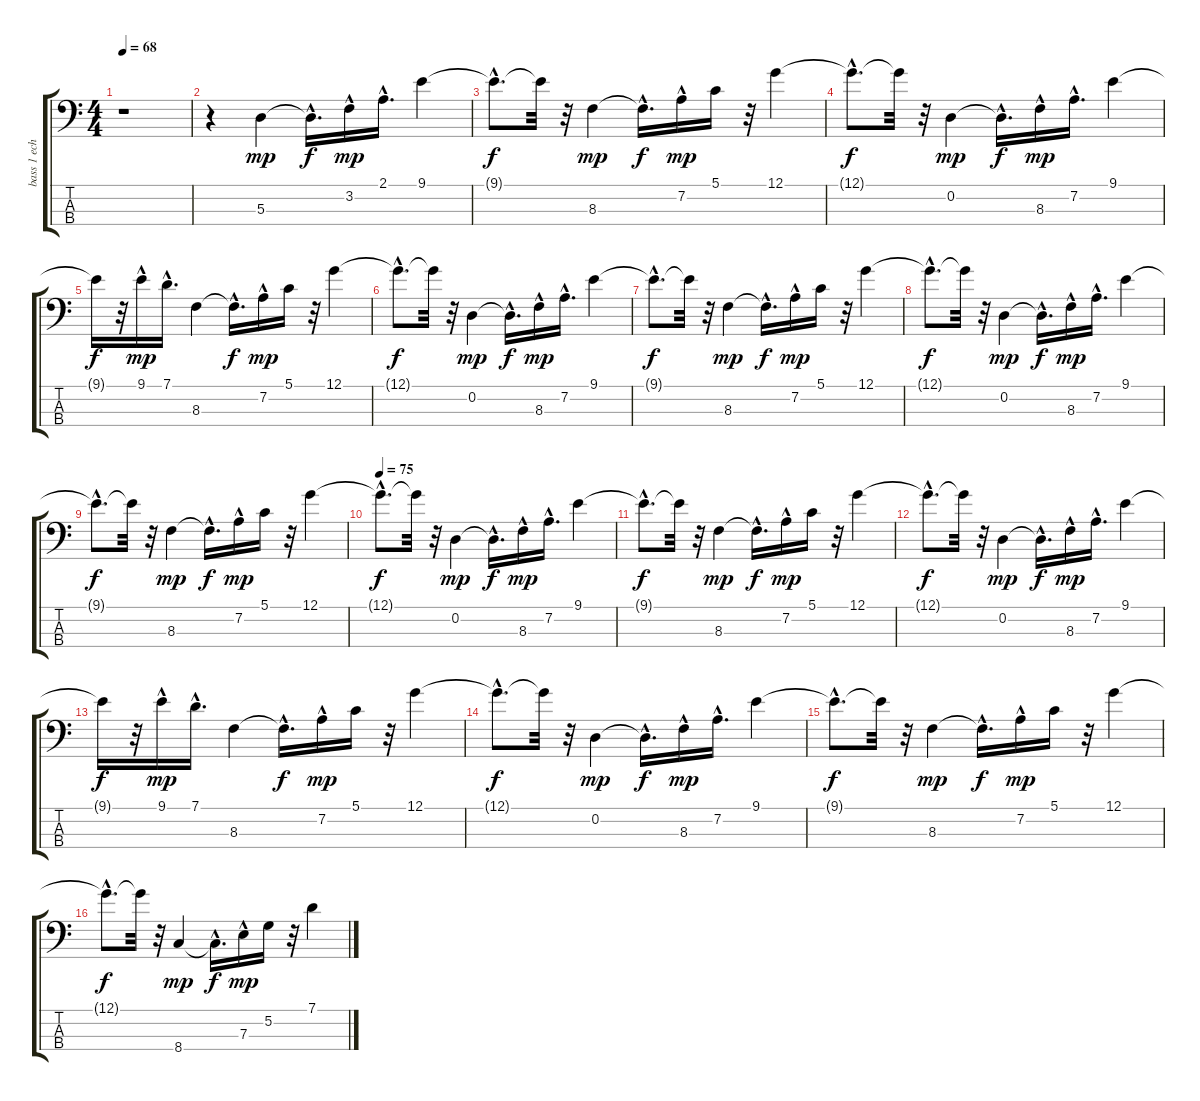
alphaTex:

\track ("bass 1 echo" "bass 1 ech") {instrument electricbassfinger}
\staff {score tabs}
\tuning (G2 D2 A1 E1) {hide}
\ts (4 4)
\tempo 68
\clef f4
\ks c
r.1{dy mp instrument electricbassfinger} |
r.4 5.3.4 5.3{hac t}.16{d dy f} 3.2{hac}.16{dy mp} 2.1{hac}.16{d} 9.1.4 |
9.1{hac t}.8{d dy f} 9.1{t}.32 r.32 8.3.4{dy mp} 8.3{hac t}.16{d dy f} 7.2{hac}.16{dy mp} 5.1.16 r.32 12.1.4 |
12.1{hac t}.8{d dy f} 12.1{t}.32 r.32 0.2.4{dy mp} 0.2{hac t}.16{d dy f} 8.3{hac}.16{dy mp} 7.2{hac}.16{d} 9.1.4 |
9.1{t}.16{dy f} r.32 9.1{hac}.16{dy mp} 7.1{hac}.16{d} 8.3.4 8.3{hac t}.16{d dy f} 7.2{hac}.16{dy mp} 5.1.16 r.32 12.1.4 |
12.1{hac t}.8{d dy f} 12.1{t}.32 r.32 0.2.4{dy mp} 0.2{hac t}.16{d dy f} 8.3{hac}.16{dy mp} 7.2{hac}.16{d} 9.1.4 |
9.1{hac t}.8{d dy f} 9.1{t}.32 r.32 8.3.4{dy mp} 8.3{hac t}.16{d dy f} 7.2{hac}.16{dy mp} 5.1.16 r.32 12.1.4 |
12.1{hac t}.8{d dy f} 12.1{t}.32 r.32 0.2.4{dy mp} 0.2{hac t}.16{d dy f} 8.3{hac}.16{dy mp} 7.2{hac}.16{d} 9.1.4 |
9.1{hac t}.8{d dy f} 9.1{t}.32 r.32 8.3.4{dy mp} 8.3{hac t}.16{d dy f} 7.2{hac}.16{dy mp} 5.1.16 r.32 12.1.4 |
\tempo 75
12.1{hac t}.8{d dy f} 12.1{t}.32 r.32 0.2.4{dy mp} 0.2{hac t}.16{d dy f} 8.3{hac}.16{dy mp} 7.2{hac}.16{d} 9.1.4 |
9.1{hac t}.8{d dy f} 9.1{t}.32 r.32 8.3.4{dy mp} 8.3{hac t}.16{d dy f} 7.2{hac}.16{dy mp} 5.1.16 r.32 12.1.4 |
12.1{hac t}.8{d dy f} 12.1{t}.32 r.32 0.2.4{dy mp} 0.2{hac t}.16{d dy f} 8.3{hac}.16{dy mp} 7.2{hac}.16{d} 9.1.4 |
9.1{t}.16{dy f} r.32 9.1{hac}.16{dy mp} 7.1{hac}.16{d} 8.3.4 8.3{hac t}.16{d dy f} 7.2{hac}.16{dy mp} 5.1.16 r.32 12.1.4 |
12.1{hac t}.8{d dy f} 12.1{t}.32 r.32 0.2.4{dy mp} 0.2{hac t}.16{d dy f} 8.3{hac}.16{dy mp} 7.2{hac}.16{d} 9.1.4 |
9.1{hac t}.8{d dy f} 9.1{t}.32 r.32 8.3.4{dy mp} 8.3{hac t}.16{d dy f} 7.2{hac}.16{dy mp} 5.1.16 r.32 12.1.4 |
12.1{hac t}.8{d dy f} 12.1{t}.32 r.32 8.4.4{dy mp} 8.4{hac t}.16{d dy f} 7.3{hac}.16{dy mp} 5.2.16 r.32 7.1.4
